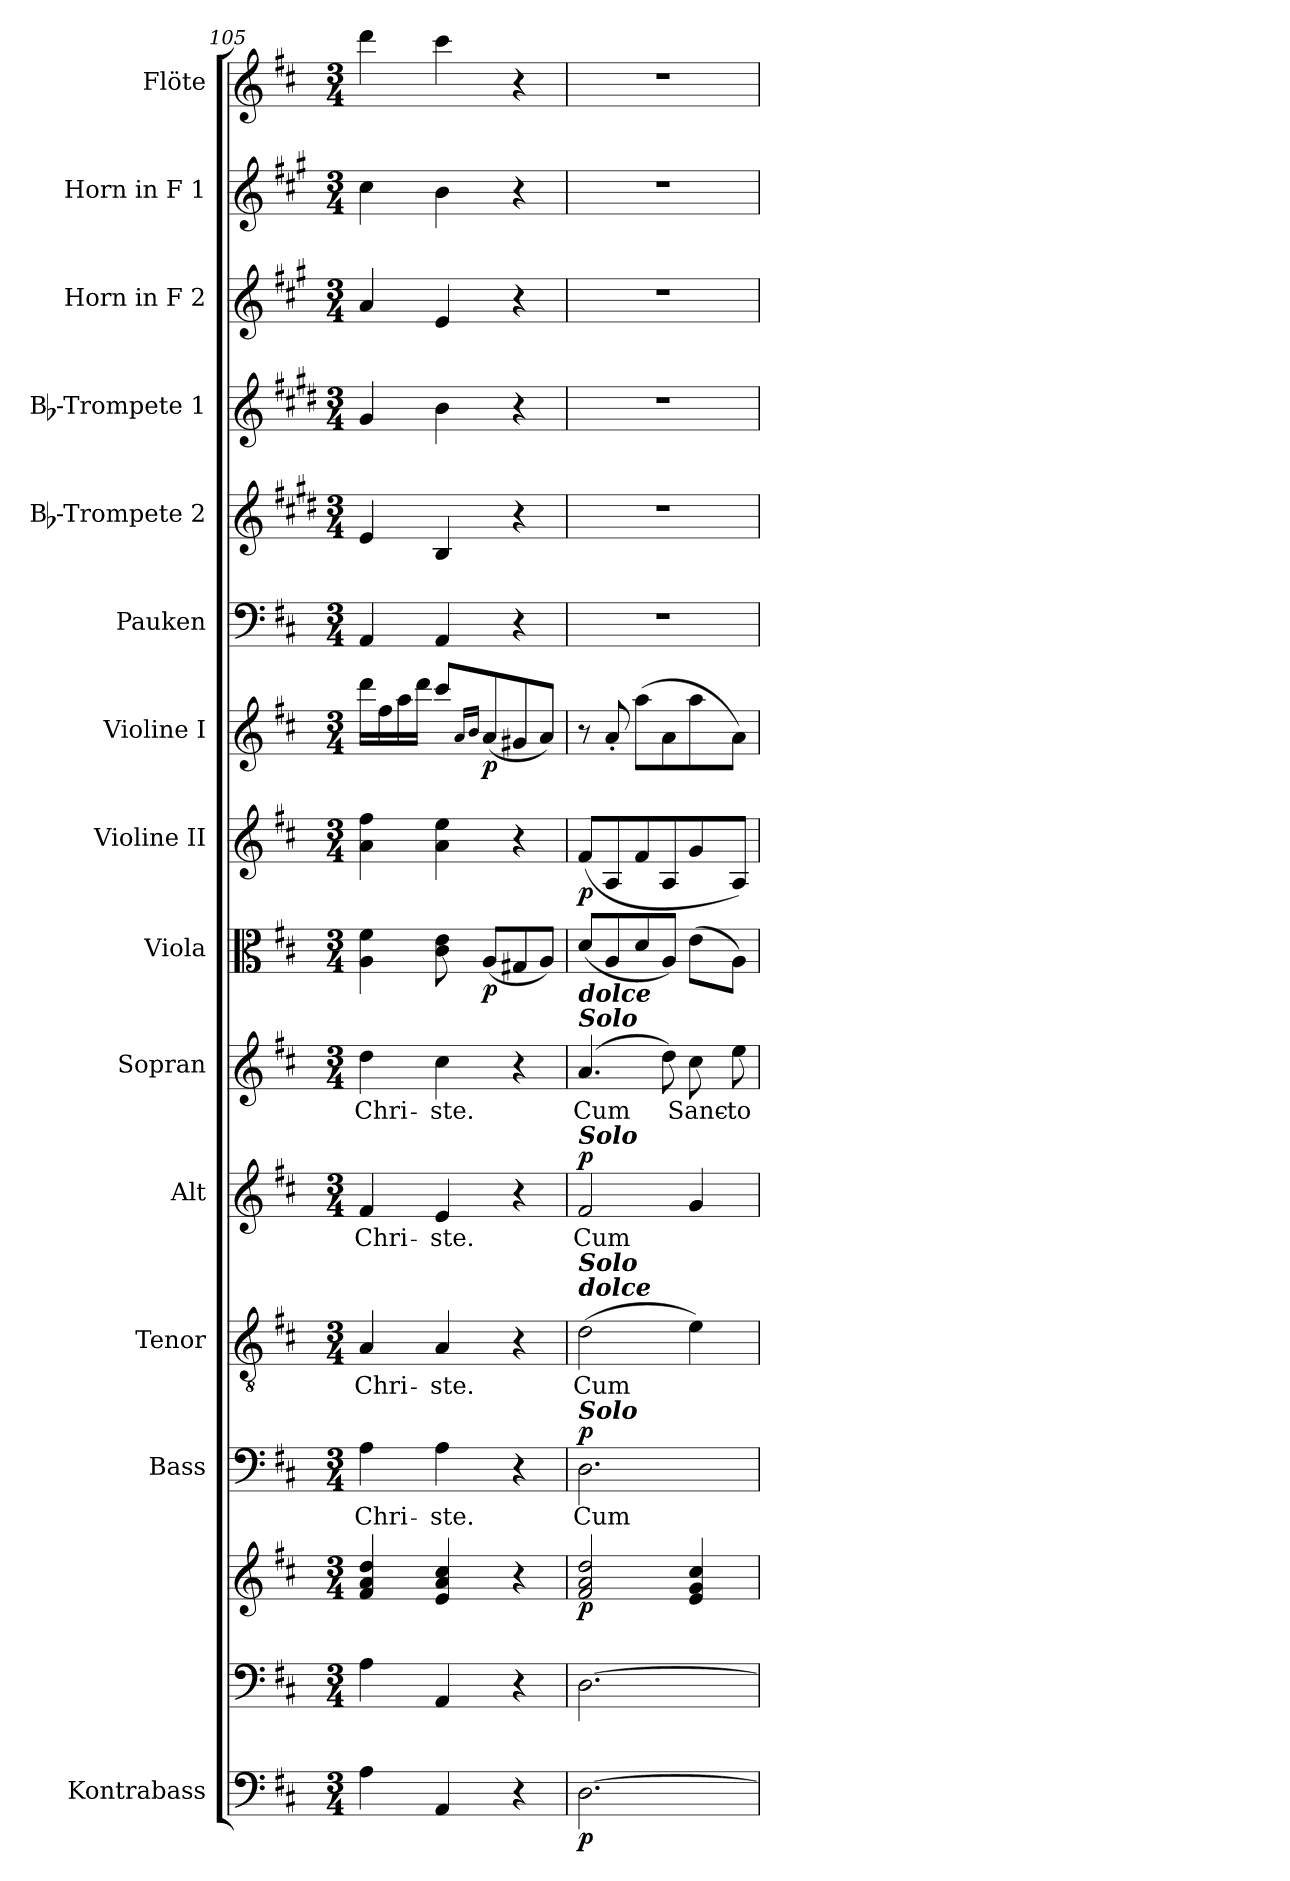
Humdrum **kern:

**kern	**dynam	**kern	**kern	**dynam	**kern	**text	**dynam	**kern	**text	**kern	**text	**dynam	**kern	**text	**kern	**dynam	**kern	**dynam	**kern	**dynam	**kern	**kern	**kern	**kern	**kern	**kern
*part15	*part15	*part14	*part14	*part14	*part13	*part13	*part13	*part12	*part12	*part11	*part11	*part11	*part10	*part10	*part9	*part9	*part8	*part8	*part7	*part7	*part6	*part5	*part4	*part3	*part2	*part1
*staff16	*staff16	*staff15	*staff14	*staff14/15	*staff13	*staff13	*staff13	*staff12	*staff12	*staff11	*staff11	*staff11	*staff10	*staff10	*staff9	*staff9	*staff8	*staff8	*staff7	*staff7	*staff6	*staff5	*staff4	*staff3	*staff2	*staff1
*I"Kontrabass	*	*	*	*	*I"Bass	*	*	*I"Tenor	*	*I"Alt	*	*	*I"Sopran	*	*I"Viola	*	*I"Violine II	*	*I"Violine I	*	*I"Pauken	*I"Bb-Trompete 2	*I"Bb-Trompete 1	*I"Horn in F 2	*I"Horn in F 1	*I"Flöte
*I'Kb.	*	*	*	*	*I'B.	*	*	*I'T.	*	*I'A.	*	*	*I'S.	*	*I'Vla.	*	*I'Vl. II	*	*I'Vl. I	*	*I'Pk.	*I'Bb Trp. 2	*I'Bb Trp. 1	*	*	*I'Fl.
*clefF4	*	*clefF4	*clefG2	*	*clefF4	*	*	*clefGv2	*	*clefG2	*	*	*clefG2	*	*clefC3	*	*clefG2	*	*clefG2	*	*clefF4	*clefG2	*clefG2	*clefG2	*clefG2	*clefG2
*ITrd7c12	*	*	*	*	*	*	*	*	*	*	*	*	*	*	*	*	*	*	*	*	*	*ITrd1c2	*ITrd1c2	*ITrd4c7	*ITrd4c7	*
*k[f#c#]	*	*k[f#c#]	*k[f#c#]	*	*k[f#c#]	*	*	*k[f#c#]	*	*k[f#c#]	*	*	*k[f#c#]	*	*k[f#c#]	*	*k[f#c#]	*	*k[f#c#]	*	*k[f#c#]	*k[f#c#]	*k[f#c#]	*k[f#c#]	*k[f#c#]	*k[f#c#]
*D:	*	*D:	*D:	*	*D:	*	*	*D:	*	*D:	*	*	*D:	*	*D:	*	*D:	*	*D:	*	*D:	*D:	*D:	*D:	*D:	*D:
*M3/4	*	*M3/4	*M3/4	*	*M3/4	*	*	*M3/4	*	*M3/4	*	*	*M3/4	*	*M3/4	*	*M3/4	*	*M3/4	*	*M3/4	*M3/4	*M3/4	*M3/4	*M3/4	*M3/4
=105	=105	=105	=105	=105	=105	=105	=105	=105	=105	=105	=105	=105	=105	=105	=105	=105	=105	=105	=105	=105	=105	=105	=105	=105	=105	=105
!	!	!	!	!	!	!LO:LY:b	!	!	!LO:LY:b	!	!LO:LY:b	!	!	!LO:LY:b	!	!	!	!	!	!	!	!	!	!	!	!
4AA\	.	4A\	4f#/ 4a/ 4dd/	.	4A\	Chri-	.	4A/	Chri-	4f#/	Chri-	.	4dd\	Chri-	4A\ 4f#\	.	4a\ 4ff#\	.	16ddd\LL	.	4AA/	4d/	4f#/	4d/	4f#\	4ddd\
.	.	.	.	.	.	.	.	.	.	.	.	.	.	.	.	.	.	.	16ff#\	.	.	.	.	.	.	.
.	.	.	.	.	.	.	.	.	.	.	.	.	.	.	.	.	.	.	16aa\	.	.	.	.	.	.	.
.	.	.	.	.	.	.	.	.	.	.	.	.	.	.	.	.	.	.	16ddd\JJ	.	.	.	.	.	.	.
!	!	!	!	!	!	!LO:LY:b	!	!	!LO:LY:b	!	!LO:LY:b	!	!	!LO:LY:b	!	!	!	!	!	!	!	!	!	!	!	!
4AAA/	.	4AA/	4e/ 4a/ 4cc#/	.	4A\	-ste.	.	4A/	-ste.	4e/	-ste.	.	4cc#\	-ste.	8c#\ 8e\	.	4a\ 4ee\	.	8ccc#\L	.	4AA/	4A/	4a\	4A/	4e\	4ccc#\
.	.	.	.	.	.	.	.	.	.	.	.	.	.	.	.	.	.	.	16qa/LL	.	.	.	.	.	.	.
.	.	.	.	.	.	.	.	.	.	.	.	.	.	.	.	.	.	.	16qb/JJ	.	.	.	.	.	.	.
!	!	!	!	!	!	!	!	!	!	!	!	!	!	!	!	!LO:DY:b	!	!	!	!LO:DY:b	!	!	!	!	!	!
.	.	.	.	.	.	.	.	.	.	.	.	.	.	.	(<8A/L	p	.	.	(<8a/	p	.	.	.	.	.	.
4r	.	4r	4r	.	4r	.	.	4r	.	4r	.	.	4r	.	8G#X/	.	4r	.	8g#X/	.	4r	4r	4r	4r	4r	4r
.	.	.	.	.	.	.	.	.	.	.	.	.	.	.	8A/J)	.	.	.	8a/J)	.	.	.	.	.	.	.
=106	=106	=106	=106	=106	=106	=106	=106	=106	=106	=106	=106	=106	=106	=106	=106	=106	=106	=106	=106	=106	=106	=106	=106	=106	=106	=106
!	!	!	!	!	!	!	!	!	!	!	!	!	!LO:TX:a:Bi:t=Solo	!	!	!	!	!	!	!	!	!	!	!	!	!
!	!	!	!	!	!	!	!	!	!	!	!	!	!LO:TX:a:Bi:t=dolce	!	!	!	!	!	!	!	!	!	!	!	!	!
!	!	!	!	!	!	!	!	!	!	!LO:TX:a:Bi:t=Solo	!	!	!	!	!	!	!	!	!	!	!	!	!	!	!	!
!	!	!	!	!	!	!	!	!LO:TX:a:Bi:t=dolce	!	!	!	!	!	!	!	!	!	!	!	!	!	!	!	!	!	!
!	!	!	!	!	!	!	!	!LO:TX:a:Bi:t=Solo	!	!	!	!	!	!	!	!	!	!	!	!	!	!	!	!	!	!
!	!	!	!	!	!LO:TX:a:Bi:t=Solo	!	!	!	!	!	!	!	!	!	!	!	!	!	!	!	!	!	!	!	!	!
!	!LO:DY:b	!	!	!LO:DY:b	!	!LO:LY:b	!LO:DY:a	!	!LO:LY:b	!	!LO:LY:b	!LO:DY:a	!	!LO:LY:b	!	!	!	!LO:DY:b	!	!	!	!	!	!	!	!
[2.DD\	p	[2.D\	2f#/ 2a/ 2dd/	p	2.D\	Cum	p	(>2d\	Cum	2f#/	Cum	p	(4.a/	Cum	(<8d/L	.	(<8f#/L	p	8r	.	2.r	2.r	2.r	2.r	2.r	2.r
.	.	.	.	.	.	.	.	.	.	.	.	.	.	.	8A/	.	8A/	.	8a'</	.	.	.	.	.	.	.
.	.	.	.	.	.	.	.	.	.	.	.	.	.	.	8d/	.	8f#/	.	(>8aa\L	.	.	.	.	.	.	.
.	.	.	.	.	.	.	.	.	.	.	.	.	8dd\)	.	8A/J)	.	8A/	.	8a\	.	.	.	.	.	.	.
!	!	!	!	!	!	!	!	!	!	!	!	!	!	!LO:LY:b	!	!	!	!	!	!	!	!	!	!	!	!
.	.	.	4e/ 4g/ 4cc#/	.	.	.	.	4e\)	.	4g/	.	.	8cc#\	Sanc-	(>8e\L	.	8g/	.	8aa\	.	.	.	.	.	.	.
!	!	!	!	!	!	!	!	!	!	!	!	!	!	!LO:LY:b	!	!	!	!	!	!	!	!	!	!	!	!
.	.	.	.	.	.	.	.	.	.	.	.	.	8ee\	-to	8A\J)	.	8A/J)	.	8a\J)	.	.	.	.	.	.	.
=	=	=	=	=	=	=	=	=	=	=	=	=	=	=	=	=	=	=	=	=	=	=	=	=	=	=
*-	*-	*-	*-	*-	*-	*-	*-	*-	*-	*-	*-	*-	*-	*-	*-	*-	*-	*-	*-	*-	*-	*-	*-	*-	*-	*-
